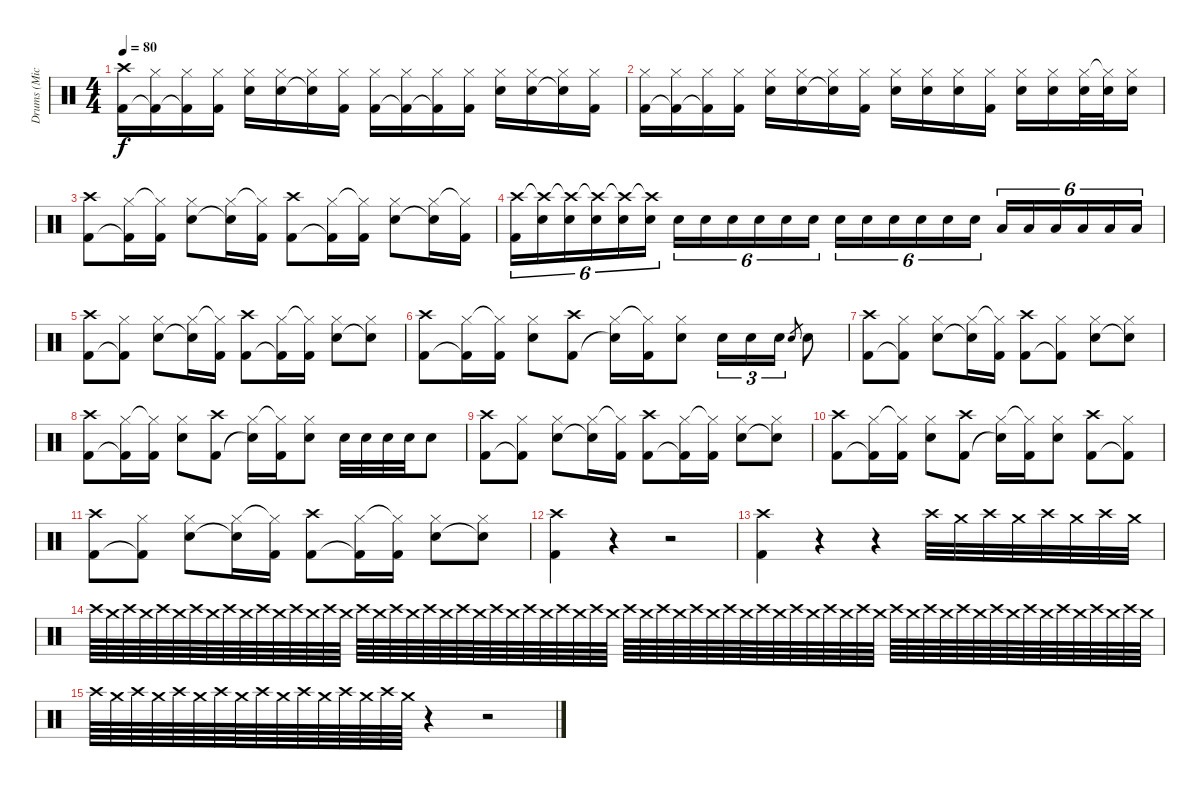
\track ("Drums (Mick Woodmansey)" "Drums (Mic") {instrument percussion}
\staff {score}
\articulation defaults
\ts (4 4)
\tempo 80
\clef neutral
\ks c
("Crash high (hit)" "Kick (hit) 2").16{dy f} ("Hi-Hat (closed)" "Kick (hit) 2"{t}).16 ("Hi-Hat (closed)" "Kick (hit) 2"{t}).16 ("Hi-Hat (closed)" "Kick (hit) 2").16 ("Hi-Hat (closed)" "Electric Snare (hit)").16 ("Hi-Hat (closed)" "Electric Snare (hit)").16 ("Hi-Hat (closed)" "Electric Snare (hit)"{t}).16 ("Hi-Hat (closed)" "Kick (hit) 2").16 ("Hi-Hat (closed)" "Kick (hit) 2").16 ("Hi-Hat (closed)" "Kick (hit) 2"{t}).16 ("Hi-Hat (closed)" "Kick (hit) 2"{t}).16 ("Hi-Hat (closed)" "Kick (hit) 2").16 ("Hi-Hat (closed)" "Electric Snare (hit)").16 ("Hi-Hat (closed)" "Electric Snare (hit)").16 ("Hi-Hat (closed)" "Electric Snare (hit)"{t}).16 ("Hi-Hat (closed)" "Kick (hit) 2").16 |
("Hi-Hat (closed)" "Kick (hit) 2").16 ("Hi-Hat (closed)" "Kick (hit) 2"{t}).16 ("Hi-Hat (closed)" "Kick (hit) 2"{t}).16 ("Hi-Hat (closed)" "Kick (hit) 2").16 ("Hi-Hat (closed)" "Electric Snare (hit)").16 ("Hi-Hat (closed)" "Electric Snare (hit)").16 ("Hi-Hat (closed)" "Electric Snare (hit)"{t}).16 ("Hi-Hat (closed)" "Kick (hit) 2").16 ("Hi-Hat (closed)" "Electric Snare (hit)").16 ("Hi-Hat (closed)" "Electric Snare (hit)").16 ("Hi-Hat (closed)" "Electric Snare (hit)").16 ("Hi-Hat (closed)" "Kick (hit) 2").16 ("Hi-Hat (closed)" "Electric Snare (hit)").16 ("Hi-Hat (closed)" "Electric Snare (hit)").16 ("Hi-Hat (closed)" "Electric Snare (hit)").32 ("Hi-Hat (closed)"{t} "Electric Snare (hit)").32 ("Hi-Hat (closed)" "Electric Snare (hit)").16 |
("Crash high (hit)" "Kick (hit) 2").8 ("Hi-Hat (closed)" "Kick (hit) 2"{t}).16 ("Hi-Hat (closed)"{t} "Kick (hit) 2").16 ("Hi-Hat (closed)" "Electric Snare (hit)").8 ("Hi-Hat (closed)" "Electric Snare (hit)"{t}).16 ("Hi-Hat (closed)"{t} "Kick (hit) 2").16 ("Crash high (hit)" "Kick (hit) 2").8 ("Hi-Hat (closed)" "Kick (hit) 2"{t}).16 ("Hi-Hat (closed)"{t} "Kick (hit) 2").16 ("Hi-Hat (closed)" "Electric Snare (hit)").8 ("Hi-Hat (closed)" "Electric Snare (hit)"{t}).16 ("Hi-Hat (closed)"{t} "Kick (hit) 2").16 |
("Crash high (hit)" "Kick (hit) 2").16{tu (6 4)} ("Crash high (hit)"{t} "Electric Snare (hit)").16{tu (6 4)} ("Crash high (hit)"{t} "Electric Snare (hit)").16{tu (6 4)} ("Crash high (hit)"{t} "Electric Snare (hit)").16{tu (6 4)} ("Crash high (hit)"{t} "Electric Snare (hit)").16{tu (6 4)} ("Crash high (hit)"{t} "Electric Snare (hit)").16{tu (6 4)} "Electric Snare (hit)".16{tu (6 4)} "Electric Snare (hit)".16{tu (6 4)} "Electric Snare (hit)".16{tu (6 4)} "Electric Snare (hit)".16{tu (6 4)} "Electric Snare (hit)".16{tu (6 4)} "Electric Snare (hit)".16{tu (6 4)} "Electric Snare (hit)".16{tu (6 4)} "Electric Snare (hit)".16{tu (6 4)} "Electric Snare (hit)".16{tu (6 4)} "Electric Snare (hit)".16{tu (6 4)} "Electric Snare (hit)".16{tu (6 4)} "Electric Snare (hit)".16{tu (6 4)} "Low Floor Tom (hit)".16{tu (6 4)} "Low Floor Tom (hit)".16{tu (6 4)} "Low Floor Tom (hit)".16{tu (6 4)} "Low Floor Tom (hit)".16{tu (6 4)} "Low Floor Tom (hit)".16{tu (6 4)} "Low Floor Tom (hit)".16{tu (6 4)} |
("Crash high (hit)" "Kick (hit) 2").8 ("Hi-Hat (closed)" "Kick (hit) 2"{t}).8 ("Hi-Hat (closed)" "Electric Snare (hit)").8 ("Hi-Hat (closed)" "Electric Snare (hit)"{t}).16 ("Hi-Hat (closed)"{t} "Kick (hit) 2").16 ("Crash high (hit)" "Kick (hit) 2").8 ("Hi-Hat (closed)" "Kick (hit) 2"{t}).16 ("Hi-Hat (closed)"{t} "Kick (hit) 2").16 ("Hi-Hat (closed)" "Electric Snare (hit)").8 ("Hi-Hat (closed)" "Electric Snare (hit)"{t}).8 |
("Crash high (hit)" "Kick (hit) 2").8 ("Hi-Hat (closed)" "Kick (hit) 2"{t}).16 ("Hi-Hat (closed)"{t} "Kick (hit) 2").16 ("Hi-Hat (closed)" "Electric Snare (hit)").8 ("Crash high (hit)" "Kick (hit) 2").8 ("Hi-Hat (closed)" "Electric Snare (hit)"{t}).16 ("Hi-Hat (closed)"{t} "Kick (hit) 2").16 ("Hi-Hat (closed)" "Electric Snare (hit)").8 "Electric Snare (hit)".16{tu (3 2)} "Electric Snare (hit)".16{tu (3 2)} "Electric Snare (hit)".16{tu (3 2)} "Electric Snare (hit)".8{gr} "Electric Snare (hit)".8 |
("Crash high (hit)" "Kick (hit) 2").8 ("Hi-Hat (closed)" "Kick (hit) 2"{t}).8 ("Hi-Hat (closed)" "Electric Snare (hit)").8 ("Hi-Hat (closed)" "Electric Snare (hit)"{t}).16 ("Hi-Hat (closed)"{t} "Kick (hit) 2").16 ("Crash high (hit)" "Kick (hit) 2").8 ("Hi-Hat (closed)" "Kick (hit) 2"{t}).8 ("Hi-Hat (closed)" "Electric Snare (hit)").8 ("Hi-Hat (closed)" "Electric Snare (hit)"{t}).8 |
("Crash high (hit)" "Kick (hit) 2").8 ("Hi-Hat (closed)" "Kick (hit) 2"{t}).16 ("Hi-Hat (closed)"{t} "Kick (hit) 2").16 ("Hi-Hat (closed)" "Electric Snare (hit)").8 ("Crash high (hit)" "Kick (hit) 2").8 ("Hi-Hat (closed)" "Electric Snare (hit)"{t}).16 ("Hi-Hat (closed)"{t} "Kick (hit) 2").16 ("Hi-Hat (closed)" "Electric Snare (hit)").8 "Electric Snare (hit)".32 "Electric Snare (hit)".32 "Electric Snare (hit)".32 "Electric Snare (hit)".32 "Electric Snare (hit)".8 |
("Crash high (hit)" "Kick (hit) 2").8 ("Hi-Hat (closed)" "Kick (hit) 2"{t}).8 ("Hi-Hat (closed)" "Electric Snare (hit)").8 ("Hi-Hat (closed)" "Electric Snare (hit)"{t}).16 ("Hi-Hat (closed)"{t} "Kick (hit) 2").16 ("Crash high (hit)" "Kick (hit) 2").8 ("Hi-Hat (closed)" "Kick (hit) 2"{t}).16 ("Hi-Hat (closed)"{t} "Kick (hit) 2").16 ("Hi-Hat (closed)" "Electric Snare (hit)").8 ("Hi-Hat (closed)" "Electric Snare (hit)"{t}).8 |
("Crash high (hit)" "Kick (hit) 2").8 ("Hi-Hat (closed)" "Kick (hit) 2"{t}).16 ("Hi-Hat (closed)"{t} "Kick (hit) 2").16 ("Hi-Hat (closed)" "Electric Snare (hit)").8 ("Crash high (hit)" "Kick (hit) 2").8 ("Hi-Hat (closed)" "Electric Snare (hit)"{t}).16 ("Hi-Hat (closed)"{t} "Kick (hit) 2").16 ("Hi-Hat (closed)" "Electric Snare (hit)").8 ("Crash high (hit)" "Kick (hit) 2").8 ("Hi-Hat (closed)" "Kick (hit) 2"{t}).8 |
("Crash high (hit)" "Kick (hit) 2").8 ("Hi-Hat (closed)" "Kick (hit) 2"{t}).8 ("Hi-Hat (closed)" "Electric Snare (hit)").8 ("Hi-Hat (closed)" "Electric Snare (hit)"{t}).16 ("Hi-Hat (closed)"{t} "Kick (hit) 2").16 ("Crash high (hit)" "Kick (hit) 2").8 ("Hi-Hat (closed)" "Kick (hit) 2"{t}).16 ("Hi-Hat (closed)"{t} "Kick (hit) 2").16 ("Hi-Hat (closed)" "Electric Snare (hit)").8 ("Hi-Hat (closed)" "Electric Snare (hit)"{t}).8 |
("Crash high (hit)" "Kick (hit) 2").4 r.4 r.2 |
("Crash high (hit)" "Kick (hit) 2").4 r.4 r.4 "Crash high (hit)".32 "Crash medium (hit)".32 "Crash high (hit)".32 "Crash medium (hit)".32 "Crash high (hit)".32 "Crash medium (hit)".32 "Crash high (hit)".32 "Crash medium (hit)".32 |
"Crash high (hit)".64 "Crash medium (hit)".64 "Crash high (hit)".64 "Crash medium (hit)".64 "Crash high (hit)".64 "Crash medium (hit)".64 "Crash high (hit)".64 "Crash medium (hit)".64 "Crash high (hit)".64 "Crash medium (hit)".64 "Crash high (hit)".64 "Crash medium (hit)".64 "Crash high (hit)".64 "Crash medium (hit)".64 "Crash high (hit)".64 "Crash medium (hit)".64 "Crash high (hit)".64 "Crash medium (hit)".64 "Crash high (hit)".64 "Crash medium (hit)".64 "Crash high (hit)".64 "Crash medium (hit)".64 "Crash high (hit)".64 "Crash medium (hit)".64 "Crash high (hit)".64 "Crash medium (hit)".64 "Crash high (hit)".64 "Crash medium (hit)".64 "Crash high (hit)".64 "Crash medium (hit)".64 "Crash high (hit)".64 "Crash medium (hit)".64 "Crash high (hit)".64 "Crash medium (hit)".64 "Crash high (hit)".64 "Crash medium (hit)".64 "Crash high (hit)".64 "Crash medium (hit)".64 "Crash high (hit)".64 "Crash medium (hit)".64 "Crash high (hit)".64 "Crash medium (hit)".64 "Crash high (hit)".64 "Crash medium (hit)".64 "Crash high (hit)".64 "Crash medium (hit)".64 "Crash high (hit)".64 "Crash medium (hit)".64 "Crash high (hit)".64 "Crash medium (hit)".64 "Crash high (hit)".64 "Crash medium (hit)".64 "Crash high (hit)".64 "Crash medium (hit)".64 "Crash high (hit)".64 "Crash medium (hit)".64 "Crash high (hit)".64 "Crash medium (hit)".64 "Crash high (hit)".64 "Crash medium (hit)".64 "Crash high (hit)".64 "Crash medium (hit)".64 "Crash high (hit)".64 "Crash medium (hit)".64 |
"Crash high (hit)".64 "Crash medium (hit)".64 "Crash high (hit)".64 "Crash medium (hit)".64 "Crash high (hit)".64 "Crash medium (hit)".64 "Crash high (hit)".64 "Crash medium (hit)".64 "Crash high (hit)".64 "Crash medium (hit)".64 "Crash high (hit)".64 "Crash medium (hit)".64 "Crash high (hit)".64 "Crash medium (hit)".64 "Crash high (hit)".64 "Crash medium (hit)".64 r.4 r.2
